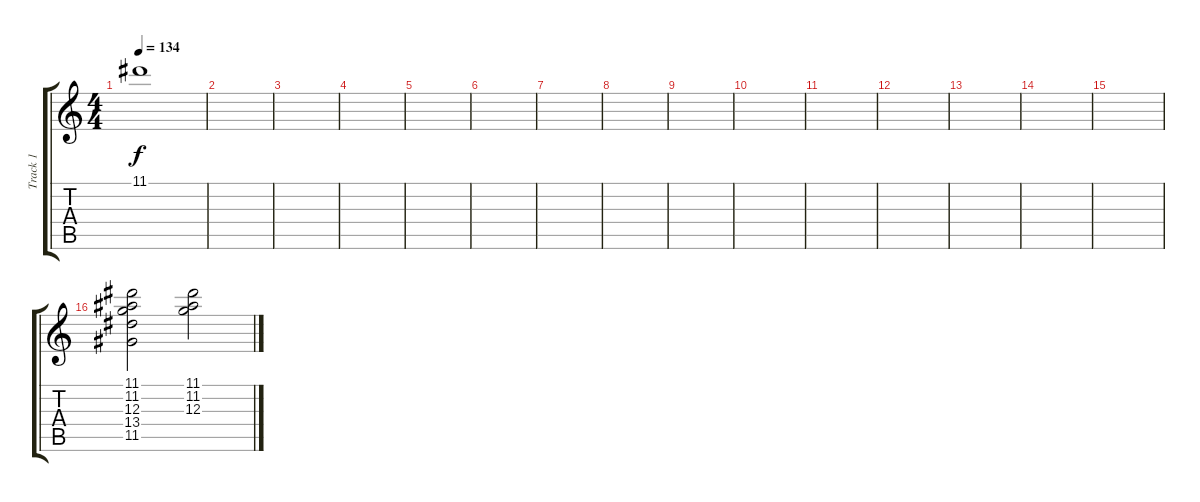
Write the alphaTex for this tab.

\track ("Track 1" "Track 1") {instrument overdrivenguitar}
\staff {score tabs}
\tuning (E4 B3 G3 D3 A2 E2) {hide}
\ts (4 4)
\tempo 134
\clef g2
\ks c
11.1{t}.1{dy f} |
|
|
|
|
|
|
|
|
|
|
|
|
|
|
(11.1 11.2 12.3 13.4 11.5).2 (11.1 11.2 12.3).2
